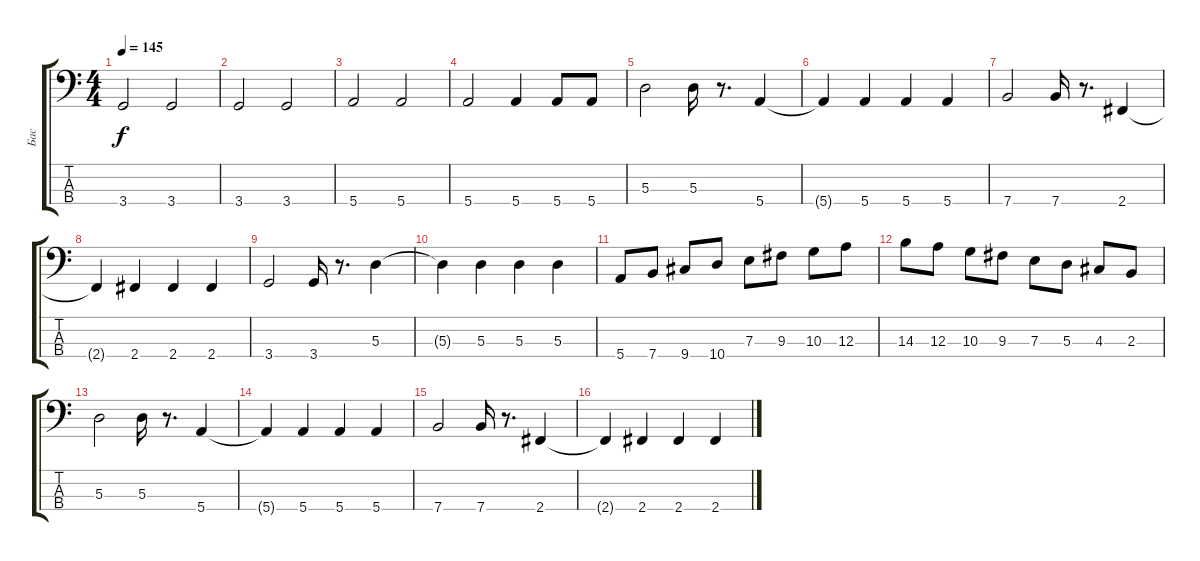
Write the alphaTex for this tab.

\track ("Бас" "Бас") {instrument electricbasspick}
\staff {score tabs}
\tuning (G2 D2 A1 E1) {hide}
\ts (4 4)
\tempo 145
\clef f4
\ks c
3.4.2{dy f} 3.4.2 |
3.4.2 3.4.2 |
5.4.2 5.4.2 |
5.4.2 5.4.4 5.4.8 5.4.8 |
5.3.2 5.3.16 r.8{d} 5.4.4 |
5.4{t}.4 5.4.4 5.4.4 5.4.4 |
7.4.2 7.4.16 r.8{d} 2.4.4 |
2.4{t}.4 2.4.4 2.4.4 2.4.4 |
3.4.2 3.4.16 r.8{d} 5.3.4 |
5.3{t}.4 5.3.4 5.3.4 5.3.4 |
5.4.8 7.4.8 9.4.8 10.4.8 7.3.8 9.3.8 10.3.8 12.3.8 |
14.3.8 12.3.8 10.3.8 9.3.8 7.3.8 5.3.8 4.3.8 2.3.8 |
5.3.2 5.3.16 r.8{d} 5.4.4 |
5.4{t}.4 5.4.4 5.4.4 5.4.4 |
7.4.2 7.4.16 r.8{d} 2.4.4 |
2.4{t}.4 2.4.4 2.4.4 2.4.4
